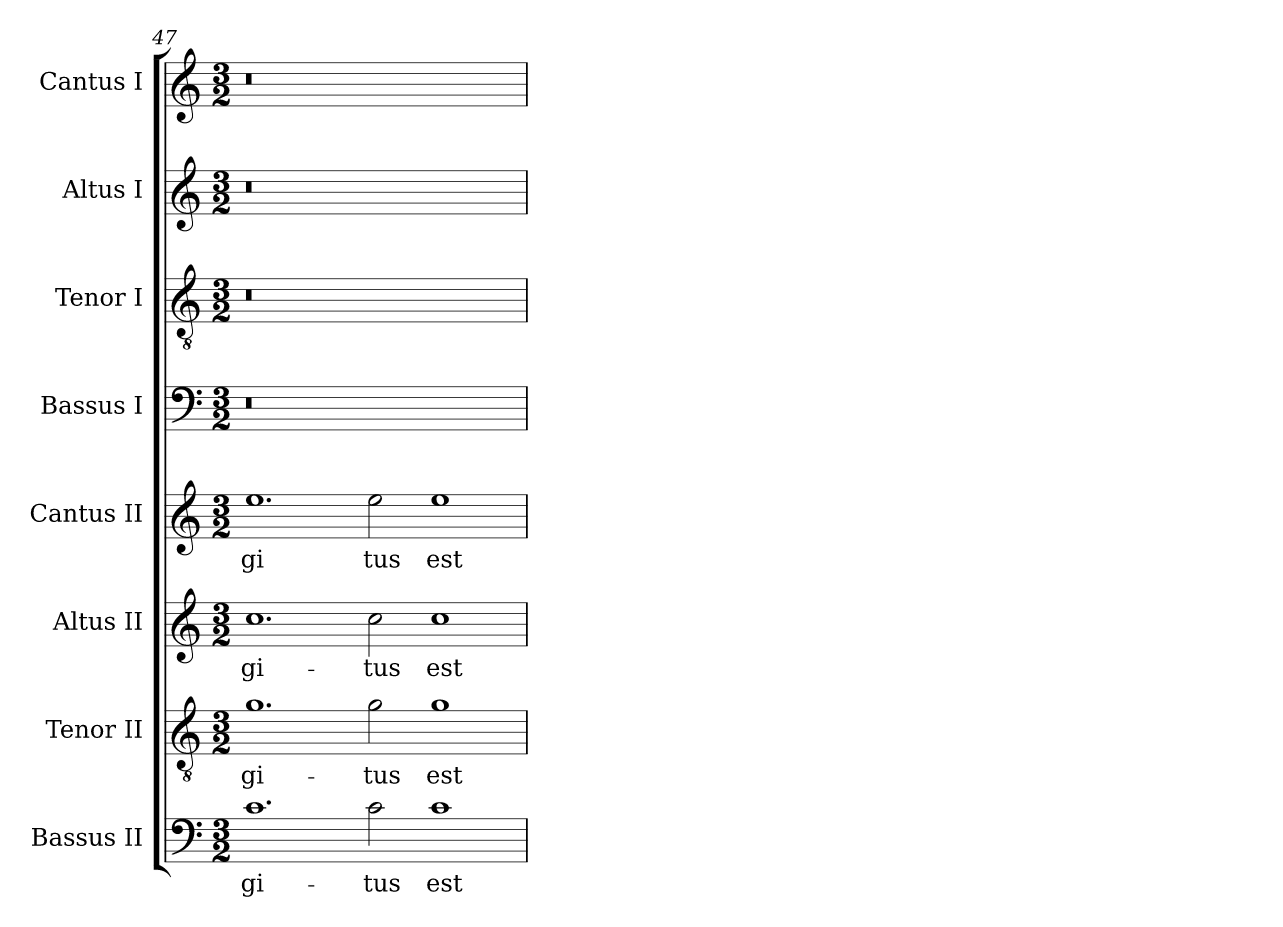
**kern	**text	**kern	**text	**kern	**text	**kern	**text	**kern	**kern	**kern	**kern
*part8	*part8	*part7	*part7	*part6	*part6	*part5	*part5	*part4	*part3	*part2	*part1
*staff8	*staff8	*staff7	*staff7	*staff6	*staff6	*staff5	*staff5	*staff4	*staff3	*staff2	*staff1
*I"Bassus II	*	*I"Tenor II	*	*I"Altus II	*	*I"Cantus II	*	*I"Bassus I	*I"Tenor I	*I"Altus I	*I"Cantus I
*clefF4	*	*clefGv2	*	*clefG2	*	*clefG2	*	*clefF4	*clefGv2	*clefG2	*clefG2
*	*	*	*	*k[]	*	*	*	*	*	*	*
*	*	*	*	*C:	*	*	*	*	*	*	*
*M3/2	*	*M3/2	*	*M3/2	*	*M3/2	*	*M3/2	*M3/2	*M3/2	*M3/2
=47	=47	=47	=47	=47	=47	=47	=47	=47	=47	=47	=47
!	!LO:LY:b:cj	!	!LO:LY:b:cj	!	!LO:LY:b:cj	!	!LO:LY:b:cj	!	!	!	!
1.c	-gi-	1.g	-gi-	1.cc	-gi-	1.ee	gi	0.r	0.r	0.r	0.r
!	!LO:LY:b:cj	!	!LO:LY:b:cj	!	!LO:LY:b:cj	!	!LO:LY:b:cj	!	!	!	!
2c\	-tus	2g\	-tus	2cc\	-tus	2ee\	tus	.	.	.	.
!	!LO:LY:b:cj	!	!LO:LY:b:cj	!	!LO:LY:b:cj	!	!LO:LY:b:cj	!	!	!	!
1c	est	1g	est	1cc	est	1ee	est	.	.	.	.
=	=	=	=	=	=	=	=	=	=	=	=
*-	*-	*-	*-	*-	*-	*-	*-	*-	*-	*-	*-
